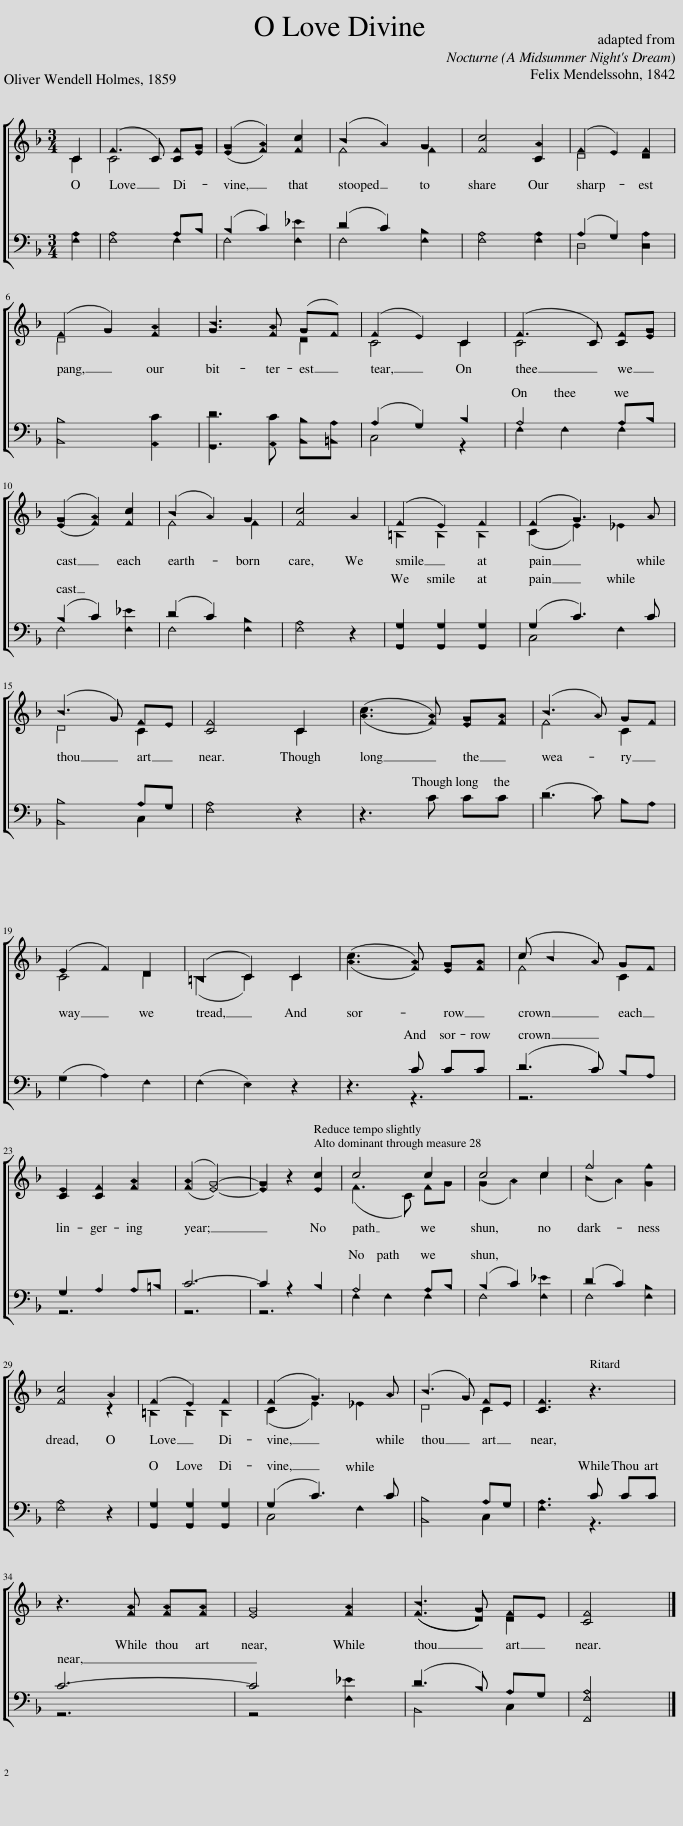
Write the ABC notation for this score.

X:1
%%score [ ( 1 2 ) ( 3 4 ) ]
L:1/8
Q:1/4=96
M:3/4
I:linebreak $
K:F
V:1 treble
V:2 treble
V:3 bass
V:4 bass
V:1
 C2 | (F3 C) [CF][EG] | (([EG]2 [FA]2)) [Fc]2 | (B2 A2) G2 | [Fc]4 [CA]2 | %5
 (F2 E2) [DF]2 |$ (F2 G2) [FA]2 | [GB]3 [FA] (GF) | (F2 E2) C2 | (F3 C) [CF][EG] |$ %10
 (([EG]2 [FA]2)) [Fc]2 | (B2 A2) G2 | [Fc]4 A2 | (F2 E2) F2 | (F2 G3) A |$ %15
 (B3 G) FE | [CF]4 C2 | (([Ac]3 [FA])) [EG][FA] | (B3 A) GF |$ (E2 F2) D2 | %20
 (=B,2 C2) C2 | (([Ac]3 [FA])) [EG][FA] | (c B2 A) GF |$ [CE]2 [CF]2 [FA]2 | (([FA]2 [EG]4-)) | %25
 [EG]2 z2[Q:1/4=91] [Ec]2 | c4 c2 | c4 c2 | f4 [Gf]2 |$ [Fc]4 A2 | %30
 (F2 E2) F2 | (F2 G3) A |[Q:1/4=90] (B3[Q:1/4=89] G)[Q:1/4=88] F[Q:1/4=86]E |[Q:1/4=85] [CF]3[Q:1/4=84] z3 |$ z3[Q:1/4=82] [FA][Q:1/4=79] [FA][Q:1/4=77][FA] | %35
[Q:1/4=75] [EG]4[Q:1/4=70] [FA]2 |[Q:1/4=67] (([FB]3[Q:1/4=63] [DG]))[Q:1/4=62] F[Q:1/4=61]E |[Q:1/4=40] [CF]4 |] %38
V:2
 C2 | C4 x2 | x6 | F4 F2 | x6 | %5
 D4 x2 |$ D4 x2 | x4 D2 | C4 C2 | C4 x2 |$ %10
 x6 | F4 F2 | x6 | =B,2 B,2 B,2 | (C2 E2) _E2 |$ %15
 D4 C2 | x4 C2 | x6 | F4 C2 |$ C4 D2 | %20
 (=B,2 C2) C2 | x6 | F4 C2 |$ x6 | x6 | %25
 x6 | (F3 C) FG | (G2 A2) c2 | (B2 A2) x2 |$ x4 z2 | %30
 =B,2 B,2 B,2 | (C2 E2) _E2 | D4 C2 | x6 |$ x6 | %35
 x6 | x4 D2 | x4 |] %38
V:3
 [F,A,]2 | [F,A,]4 A,B, | (B,2 C2) [F,_E]2 | (D2 C2) [F,B,]2 | [F,A,]4 [F,A,]2 | %5
 (A,2 G,2) [D,A,]2 |$ [B,,B,]4 [A,,C]2 | [G,,D]3 [A,,C] [B,,B,][=B,,A,] | (A,2 G,2) B,2 | A,4 A,B, |$ %10
 (B,2 C2) [F,_E]2 | (D2 C2) [F,B,]2 | [F,A,]4 z2 | [G,,G,]2 [G,,G,]2 [G,,G,]2 | (G,2 C3) C |$ %15
 [B,,B,]4 A,G, | [F,A,]4 z2 | z3 C CC | (D3 C) B,A, |$ (G,2 A,2) F,2 | %20
 (F,2 E,2) z2 | z3 C CC | (D3 C) B,A, |$ G,2 A,2 A,=B, | C6- | %25
 C2 z2 B,2 | A,4 A,B, | (B,2 C2) [F,_E]2 | (D2 C2) [F,B,]2 |$ [F,A,]4 z2 | %30
 [G,,G,]2 [G,,G,]2 [G,,G,]2 | (G,2 C3) C | [B,,B,]4 A,G, | [F,A,]3 C CC |$ C6- | %35
 C4 [F,_E]2 | (D3 B,) A,G, | [F,,F,A,]4 |] %38
V:4
 x2 | x4 F,2 | F,4 x2 | F,4 x2 | x6 | %5
 D,4 x2 |$ x6 | x6 | C,4 z2 | F,2 F,2 F,2 |$ %10
 F,4 x2 | F,4 x2 | x6 | x6 | C,4 F,2 |$ %15
 x4 C,2 | x6 | x6 | x6 |$ x6 | %20
 x6 | x3 z3 | z6 |$ z6 | z6 | %25
 z6 | F,2 F,2 F,2 | F,4 x2 | F,4 x2 |$ x6 | %30
 x6 | C,4 F,2 | x4 C,2 | x3 z3 |$ z6 | %35
 z4 x2 | B,,4 C,2 | x4 |] %38
